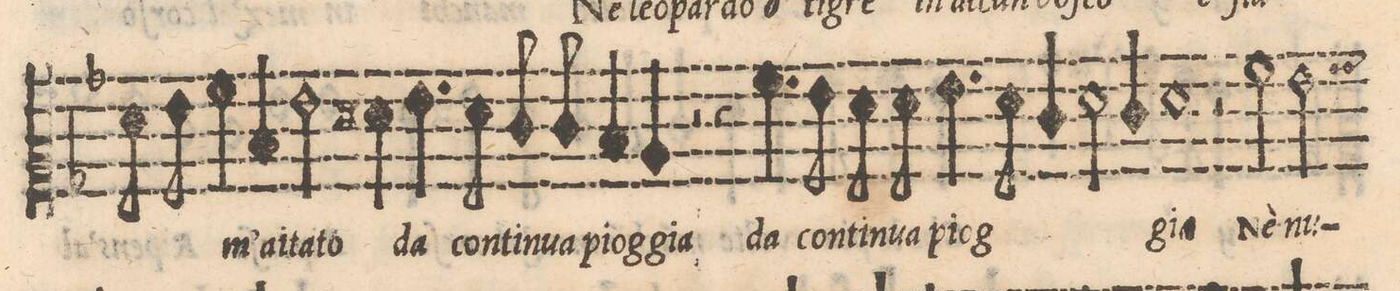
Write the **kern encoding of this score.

**kern	**text
*I"ALTO	*
*clefC2	*
*k[b-]	*
*met(C)	*
*M2/1	*
8f\	.
8g\	.
4a\	.
4d/	-m'_ai-
2g\	-ta-
4f#X\	-to
4.g\	da
=11-	=11-
8fny\	con-
8e/	-ti-
8e/	-nua
4d/	piog-
4c/	-gia
2r	.
4r	.
4.a\	da
=12-	=12-
8g\	con-
8f\	-ti-
8f\	-nua
4.g\	piog-
8f\	.
4e/	.
2f\	.
4e/	.
=13-	=13-
1f	-gia
2r	.
2a\	Nè
=14-	=14-
2g\	nu-
*-	*-
